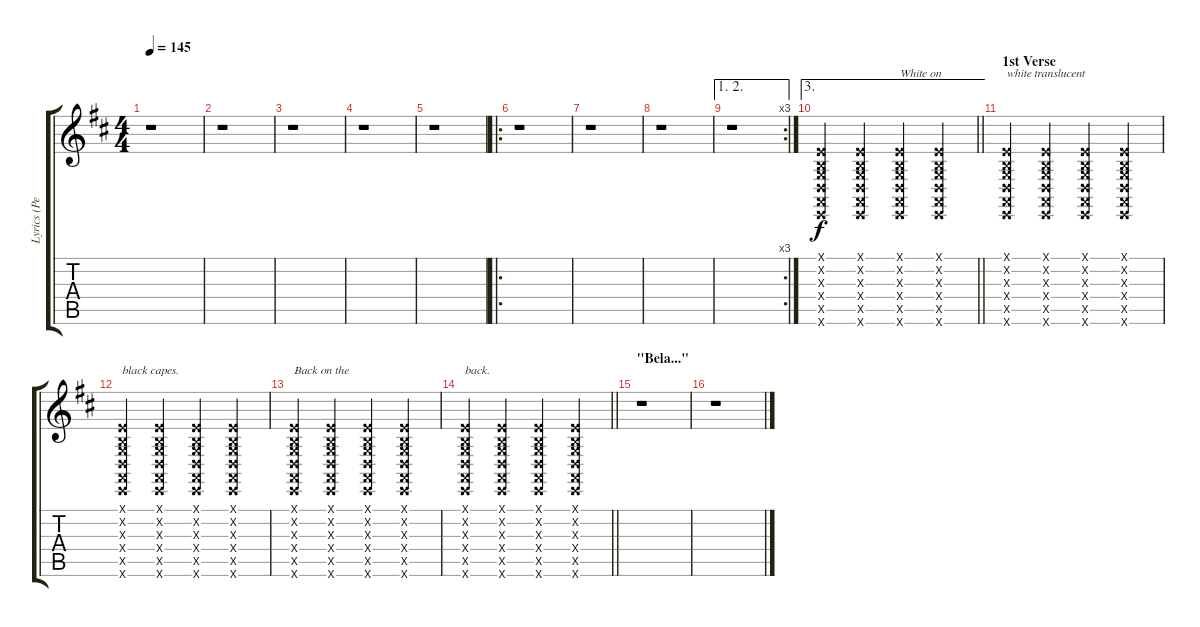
\track ("Lyrics (Peter Murphy)" "Lyrics (Pe") {instrument voiceoohs}
\staff {score tabs}
\tuning (E4 B3 G3 D3 A2 E2) {hide}
\ts (4 4)
\tempo 145
\clef g2
\ks d
r.1{dy f} |
r.1 |
r.1 |
r.1 |
r.1 |
\ro
r.1 |
r.1 |
r.1 |
\ae (1 2)
\rc 3
r.1 |
\ae 3
\barLineRight lightlight
(0.1{x} 0.2{x} 0.3{x} 0.4{x} 0.5{x} 0.6{x}).4{volume 0} (0.1{x} 0.2{x} 0.3{x} 0.4{x} 0.5{x} 0.6{x}).4{volume 0} (0.1{x} 0.2{x} 0.3{x} 0.4{x} 0.5{x} 0.6{x}).4{txt "White on" volume 0} (0.1{x} 0.2{x} 0.3{x} 0.4{x} 0.5{x} 0.6{x}).4{volume 0} |
\section ("" "1st Verse")
(0.1{x} 0.2{x} 0.3{x} 0.4{x} 0.5{x} 0.6{x}).4{txt "white translucent" volume 0} (0.1{x} 0.2{x} 0.3{x} 0.4{x} 0.5{x} 0.6{x}).4{volume 0} (0.1{x} 0.2{x} 0.3{x} 0.4{x} 0.5{x} 0.6{x}).4{volume 0} (0.1{x} 0.2{x} 0.3{x} 0.4{x} 0.5{x} 0.6{x}).4{volume 0} |
(0.1{x} 0.2{x} 0.3{x} 0.4{x} 0.5{x} 0.6{x}).4{txt "black capes." volume 0} (0.1{x} 0.2{x} 0.3{x} 0.4{x} 0.5{x} 0.6{x}).4{volume 0} (0.1{x} 0.2{x} 0.3{x} 0.4{x} 0.5{x} 0.6{x}).4{volume 0} (0.1{x} 0.2{x} 0.3{x} 0.4{x} 0.5{x} 0.6{x}).4{volume 0} |
(0.1{x} 0.2{x} 0.3{x} 0.4{x} 0.5{x} 0.6{x}).4{txt "Back on the" volume 0} (0.1{x} 0.2{x} 0.3{x} 0.4{x} 0.5{x} 0.6{x}).4{volume 0} (0.1{x} 0.2{x} 0.3{x} 0.4{x} 0.5{x} 0.6{x}).4{volume 0} (0.1{x} 0.2{x} 0.3{x} 0.4{x} 0.5{x} 0.6{x}).4{volume 0} |
\barLineRight lightlight
(0.1{x} 0.2{x} 0.3{x} 0.4{x} 0.5{x} 0.6{x}).4{txt "back." volume 0} (0.1{x} 0.2{x} 0.3{x} 0.4{x} 0.5{x} 0.6{x}).4{volume 0} (0.1{x} 0.2{x} 0.3{x} 0.4{x} 0.5{x} 0.6{x}).4{volume 0} (0.1{x} 0.2{x} 0.3{x} 0.4{x} 0.5{x} 0.6{x}).4{volume 0} |
\section ("" "\"Bela...\"")
r.1 |
r.1
